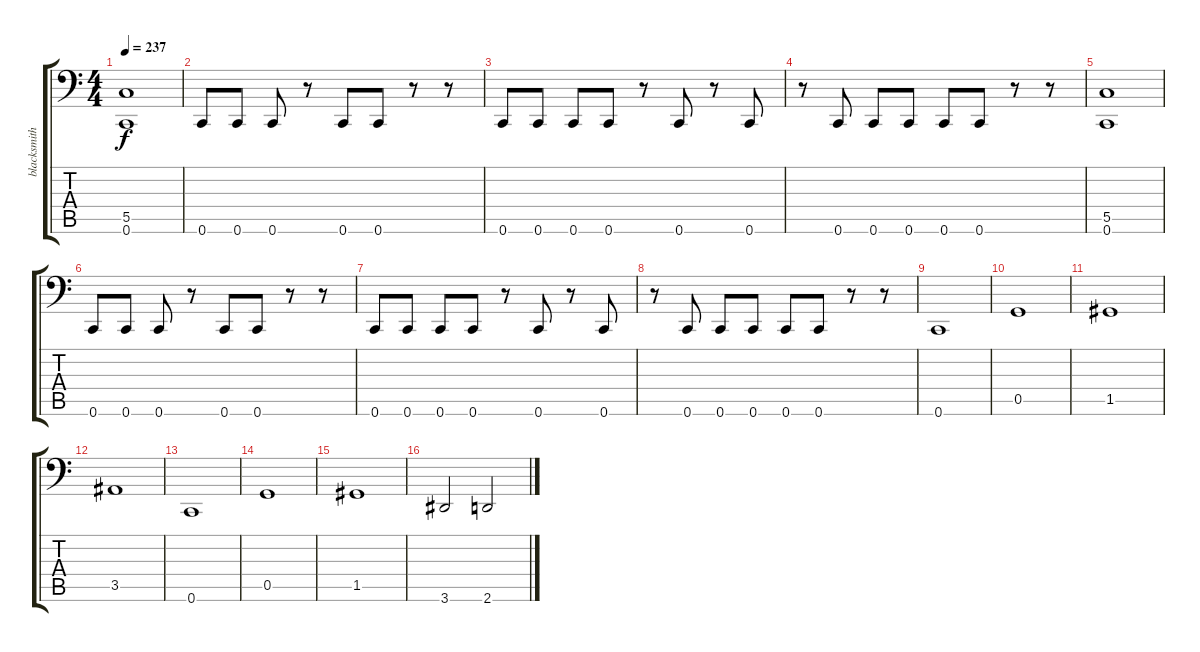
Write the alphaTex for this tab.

\track ("blacksmith" "blacksmith") {instrument electricbassfinger}
\staff {score tabs}
\tuning (D3 A2 F2 C2 G1 C1) {hide}
\ts (4 4)
\tempo 237
\clef f4
\ks c
(5.5 0.6).1{dy f} |
0.6.8 0.6.8 0.6.8 r.8 0.6.8 0.6.8 r.8 r.8 |
0.6.8 0.6.8 0.6.8 0.6.8 r.8 0.6.8 r.8 0.6.8 |
r.8 0.6.8 0.6.8 0.6.8 0.6.8 0.6.8 r.8 r.8 |
(5.5 0.6).1 |
0.6.8 0.6.8 0.6.8 r.8 0.6.8 0.6.8 r.8 r.8 |
0.6.8 0.6.8 0.6.8 0.6.8 r.8 0.6.8 r.8 0.6.8{txt ""} |
r.8 0.6.8 0.6.8 0.6.8 0.6.8 0.6.8 r.8 r.8 |
0.6.1 |
0.5.1 |
1.5.1 |
3.5.1 |
0.6.1 |
0.5.1 |
1.5.1 |
3.6.2 2.6.2
